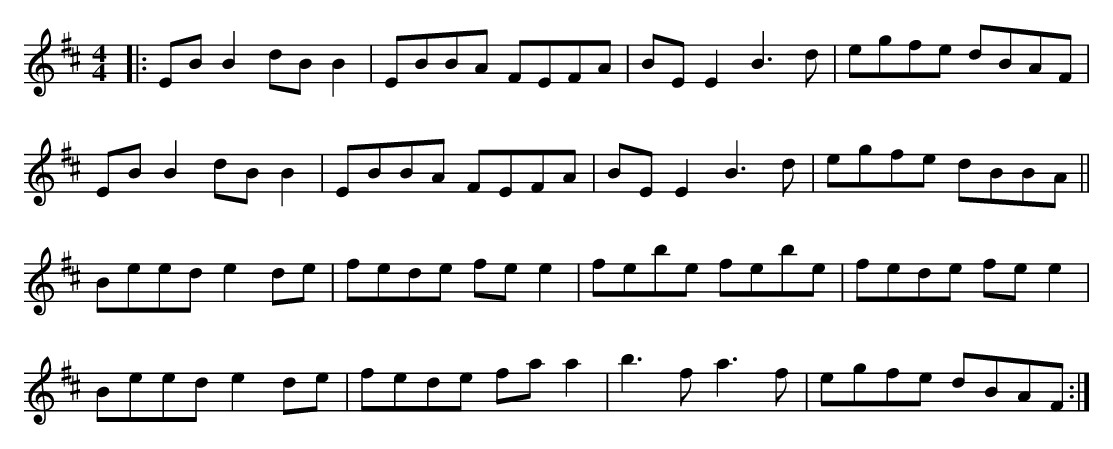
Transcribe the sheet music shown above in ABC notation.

X:1
M:4/4
K:Edor
|:EBB2 dBB2|EBBA FEFA|BE E2 B3d|egfe dBAF|
EBB2 dBB2|EBBA FEFA|BE E2 B3d|egfe dBBA||
Beed e2 de|fede fe e2|febe febe|fede fe e2|
Beed e2 de|fede fa a2|b3f a3f|egfe dBAF:|
